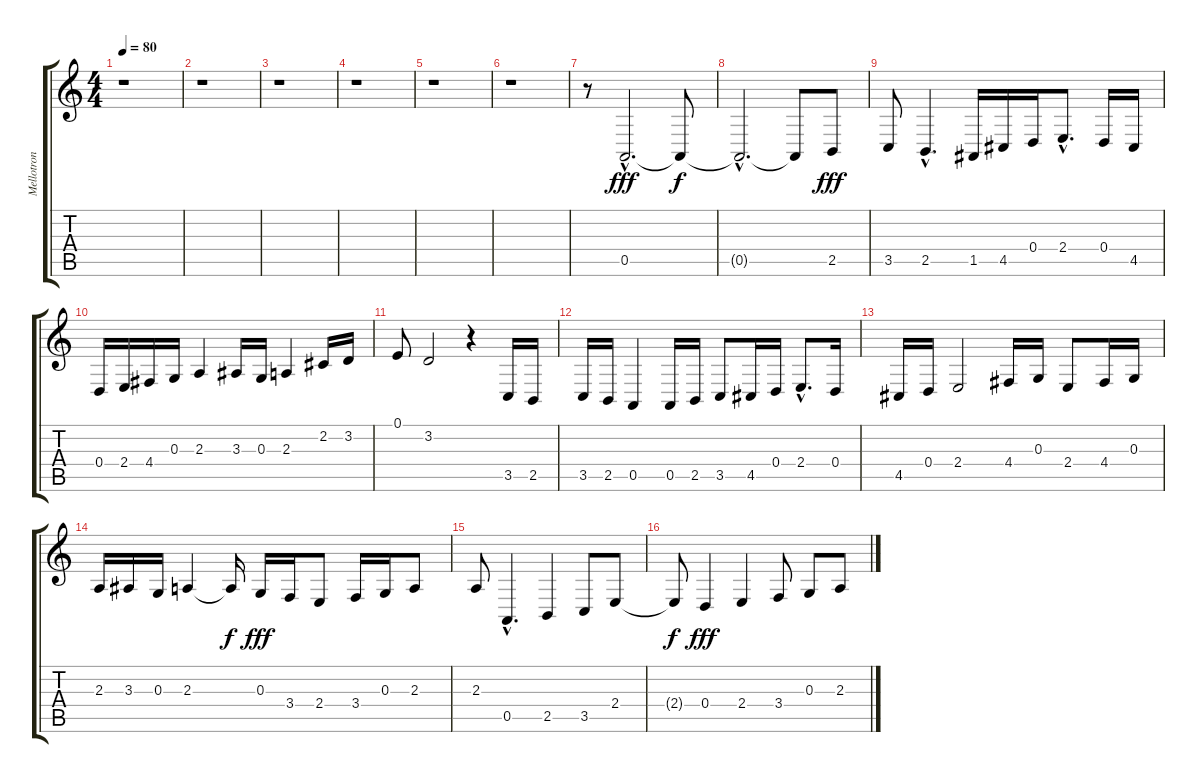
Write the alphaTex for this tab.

\track ("Mellotron           " "Mellotron ") {instrument clavinet}
\staff {score tabs}
\tuning (E4 B3 G3 D3 A2 E2) {hide}
\ts (4 4)
\tempo 80
\clef g2
\ks c
r.1{dy f} |
r.1 |
r.1 |
r.1 |
r.1 |
r.1 |
r.8 0.5{hac}.2{d dy fff} 0.5{t}.8{dy f} |
0.5{hac t}.2{d} 0.5{t}.8 2.5.8{dy fff} |
3.5.8 2.5{hac}.4{d} 1.5.16 4.5.16 0.4.16 2.4{hac}.8{d} 0.4.16 4.5.16 |
0.4.16 2.4.16 4.4.16 0.3.16 2.3.4 3.3.16 0.3.16 2.3.4 2.2.16 3.2.16 |
0.1.8 3.2.2 r.4 3.5.16 2.5.16 |
3.5.16 2.5.16 0.5.4 0.5.16 2.5.16 3.5.8 4.5.16 0.4.16 2.4{hac}.8{d} 0.4.16 |
4.5.16 0.4.16 2.4.2 4.4.16 0.3.16 2.4.8 4.4.16 0.3.16 |
2.3.16 3.3.16 0.3.16 2.3.4 2.3{t}.16{dy f} 0.3.16{dy fff} 3.4.16 2.4.8 3.4.16 0.3.16 2.3.8 |
2.3.8 0.5{hac}.4{d} 2.5.4 3.5.8 2.4.8 |
2.4{t}.8{dy f} 0.4.4{dy fff} 2.4.4 3.4.8 0.3.8 2.3.8
